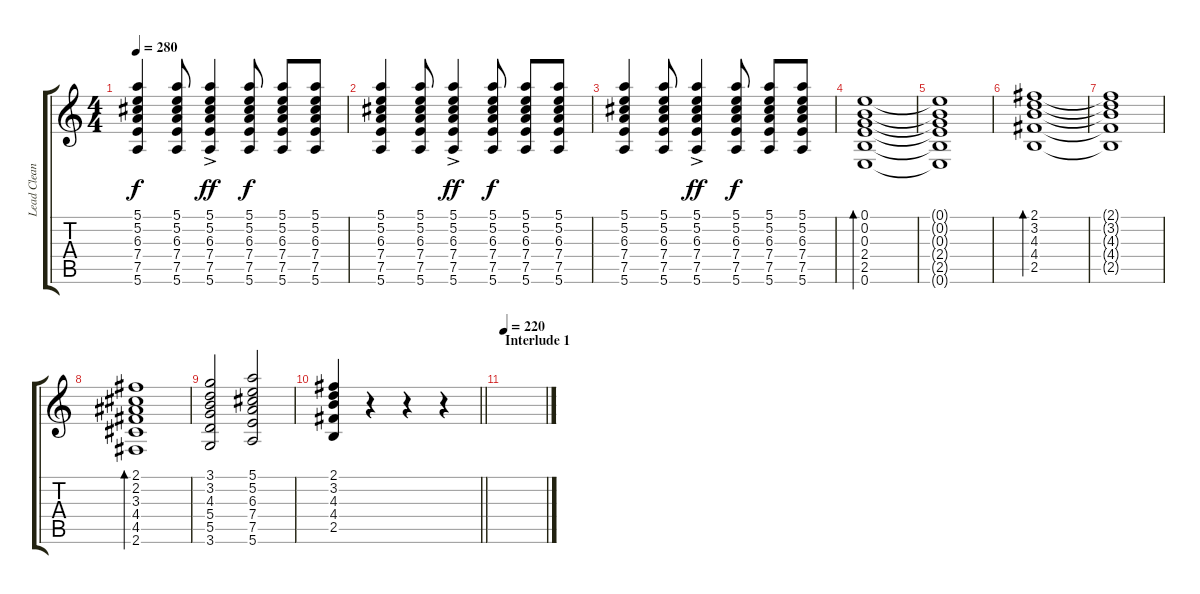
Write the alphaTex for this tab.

\track ("Lead Clean" "Lead Clean") {instrument electricguitarclean}
\staff {score tabs}
\tuning (E4 B3 G3 D3 A2 E2) {hide}
\ts (4 4)
\tempo 280
\clef g2
\ks c
(5.1 5.2 6.3 7.4 7.5 5.6).4{dy f} (5.1 5.2 6.3 7.4 7.5 5.6).8 (5.1 5.2{ac} 6.3 7.4 7.5 5.6).4{dy ff} (5.1 5.2 6.3 7.4 7.5 5.6).8{dy f} (5.1 5.2 6.3 7.4 7.5 5.6).8 (5.1 5.2 6.3 7.4 7.5 5.6).8 |
(5.1 5.2 6.3 7.4 7.5 5.6).4 (5.1 5.2 6.3 7.4 7.5 5.6).8 (5.1 5.2{ac} 6.3 7.4 7.5 5.6).4{dy ff} (5.1 5.2 6.3 7.4 7.5 5.6).8{dy f} (5.1 5.2 6.3 7.4 7.5 5.6).8 (5.1 5.2 6.3 7.4 7.5 5.6).8 |
(5.1 5.2 6.3 7.4 7.5 5.6).4 (5.1 5.2 6.3 7.4 7.5 5.6).8 (5.1 5.2{ac} 6.3 7.4 7.5 5.6).4{dy ff} (5.1 5.2 6.3 7.4 7.5 5.6).8{dy f} (5.1 5.2 6.3 7.4 7.5 5.6).8 (5.1 5.2 6.3 7.4 7.5 5.6).8 |
(0.1 0.2 0.3 2.4 2.5 0.6).1{bd 480} |
(0.1{t} 0.2{t} 0.3{t} 2.4{t} 2.5{t} 0.6{t}).1 |
(2.1 3.2 4.3 4.4 2.5).1{bd 480} |
(2.1{t} 3.2{t} 4.3{t} 4.4{t} 2.5{t}).1 |
(2.1 2.2 3.3 4.4 4.5 2.6).1{bd 480} |
(3.1 3.2 4.3 5.4 5.5 3.6).2 (5.1 5.2 6.3 7.4 7.5 5.6).2 |
\barLineRight lightlight
(2.1 3.2 4.3 4.4 2.5).4 r.4 r.4 r.4 |
\section ("" "Interlude 1")
\tempo 220
